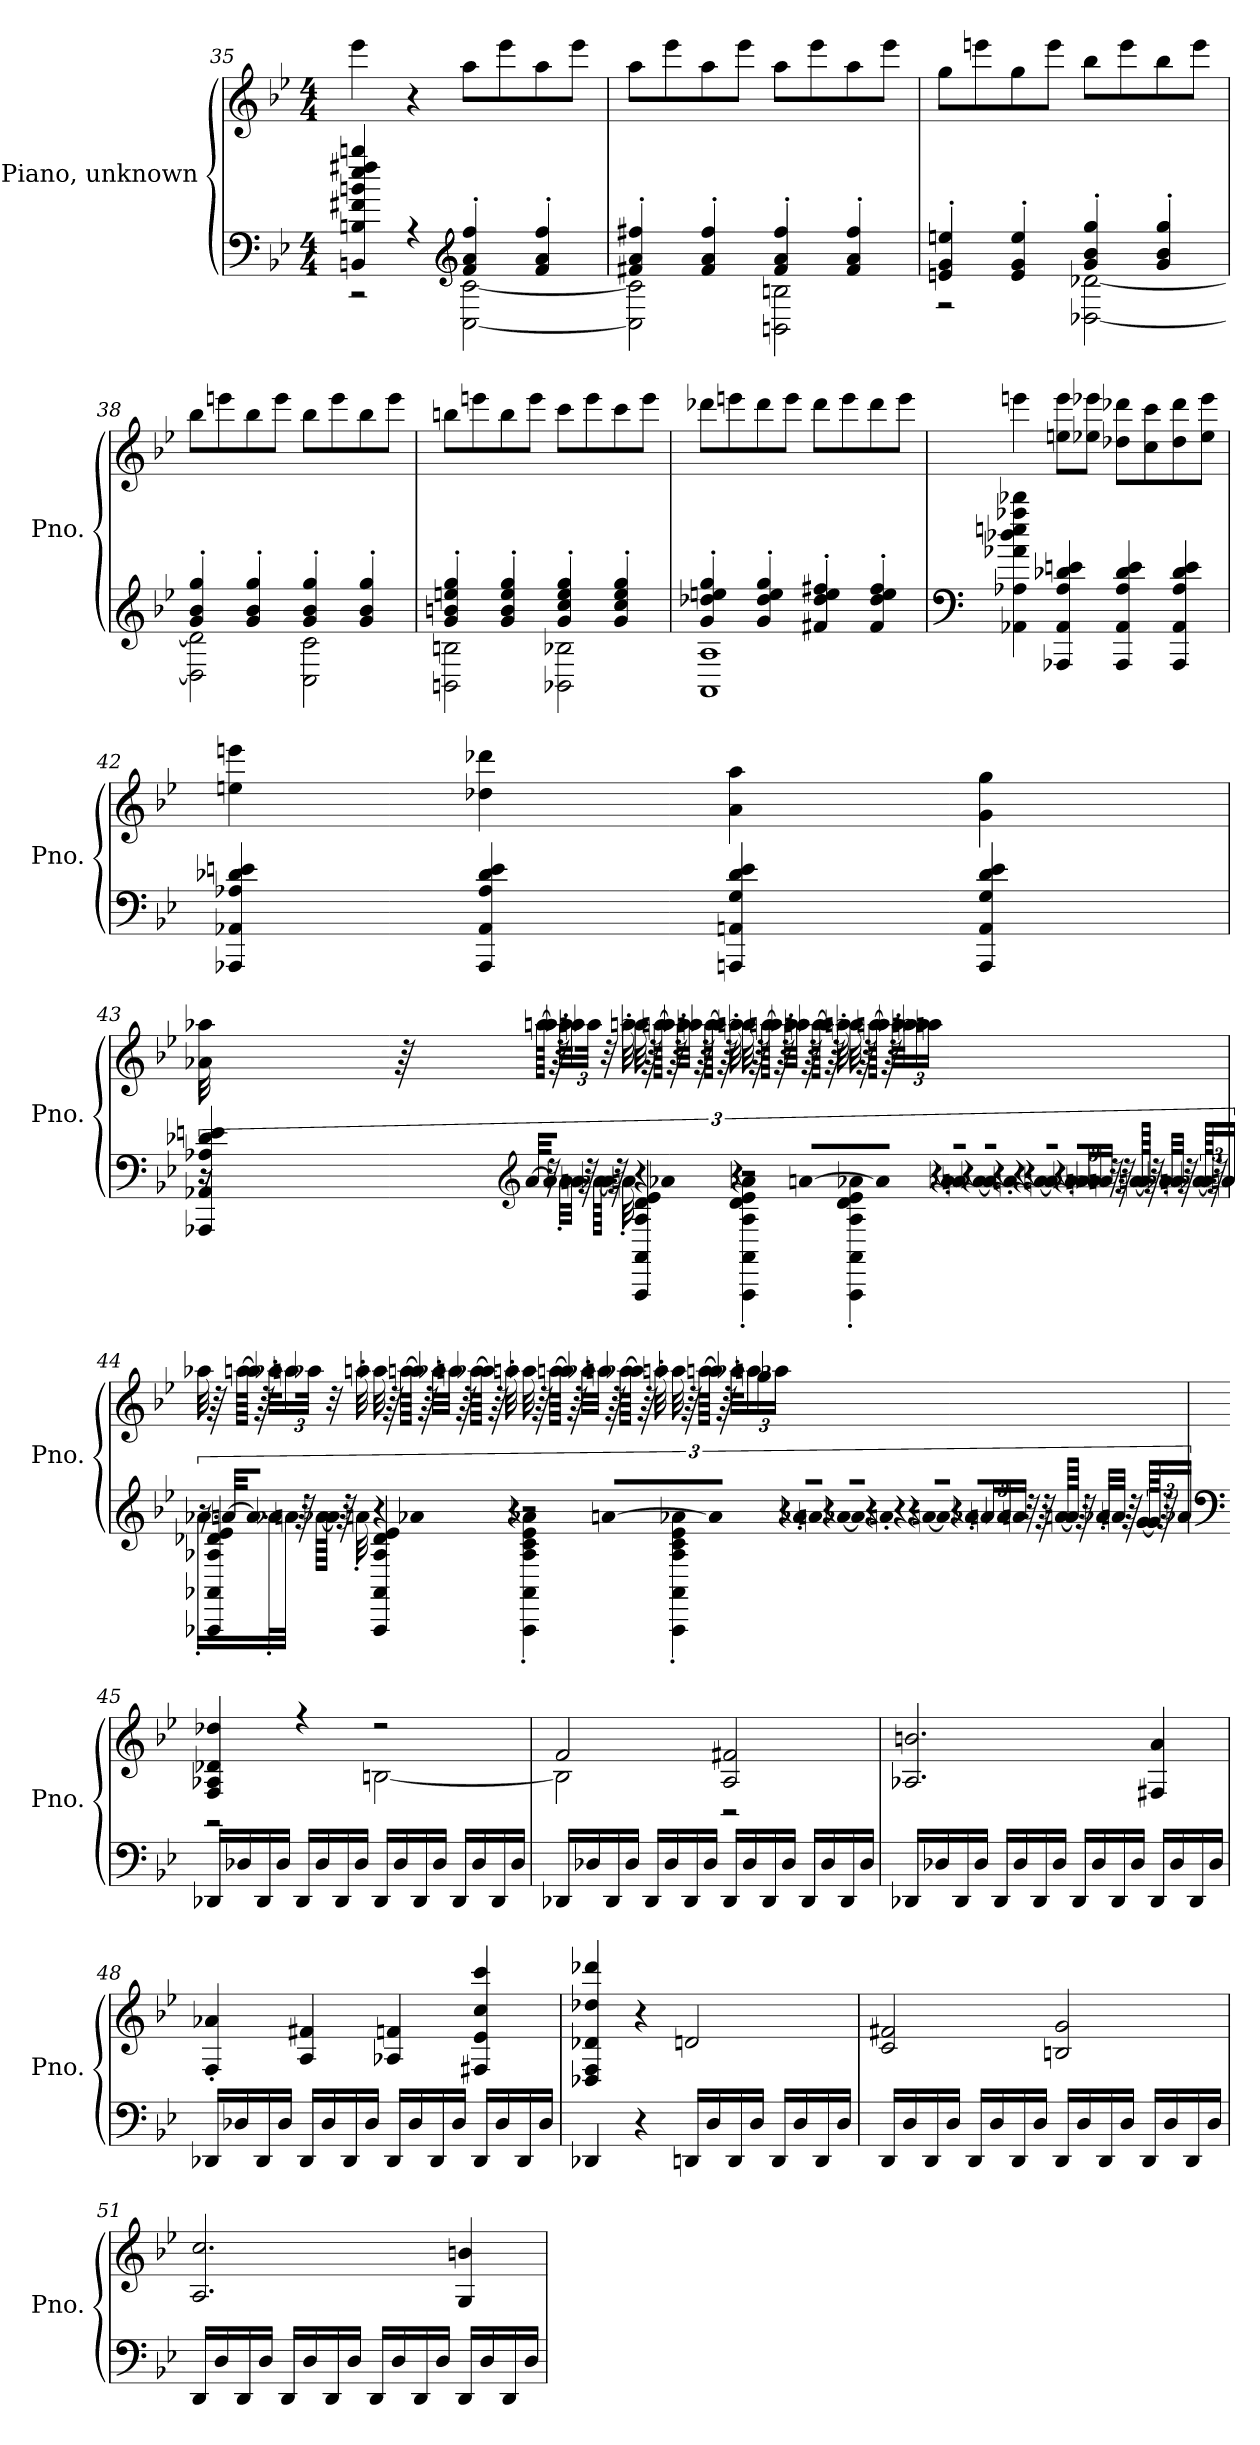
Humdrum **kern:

**kern	**kern
*part1	*part1
*staff2	*staff1
*I"Piano, unknown	*
*I'Pno.	*
!!LO:LB:g=z
*clefF4	*clefG2
*k[b-e-]	*k[b-e-]
*M4/4	*M4/4
=35	=35
*^	*
4BBn/ 4Bn/ 4f#X/ 4bn/ 4ee-/ 4ff#X/ 4bbn/	2r	4eee-\
4r	.	4r
*clefG2	*	*
4f#/' 4a/' 4ff#/'	[2C\ [2c\	8aa\L
.	.	8eee-\
4f#/' 4a/' 4ff#/'	.	8aa\
.	.	8eee-\J
=36	=36	=36
4f#X/' 4a/' 4ff#X/'	2C\] 2c\]	8aa\L
.	.	8eee-\
4f#/' 4a/' 4ff#/'	.	8aa\
.	.	8eee-\J
4f#/' 4a/' 4ff#/'	2BBn\ 2Bn\	8aa\L
.	.	8eee-\
4f#/' 4a/' 4ff#/'	.	8aa\
.	.	8eee-\J
=37	=37	=37
4en/' 4g/' 4een/'	2r	8gg\L
.	.	8eeen\
4e/' 4g/' 4ee/'	.	8gg\
.	.	8eee\J
4g/' 4b-/' 4gg/'	[2D-X\ [2d-X\	8bb-\L
.	.	8eee\
4g/' 4b-/' 4gg/'	.	8bb-\
.	.	8eee\J
!!LO:PB:g=z
=38	=38	=38
4g/' 4b-/' 4gg/'	2D-\] 2d-\]	8bb-\L
.	.	8eeen\
4g/' 4b-/' 4gg/'	.	8bb-\
.	.	8eee\J
4g/' 4b-/' 4gg/'	2C\ 2c\	8bb-\L
.	.	8eee\
4g/' 4b-/' 4gg/'	.	8bb-\
.	.	8eee\J
=39	=39	=39
4g/' 4bn/' 4een/' 4gg/'	2BBn\ 2Bn\	8bbn\L
.	.	8eeen\
4g/' 4b/' 4ee/' 4gg/'	.	8bb\
.	.	8eee\J
4g/' 4cc/' 4ee/' 4gg/'	2BB-X\ 2B-X\	8ccc\L
.	.	8eee\
4g/' 4cc/' 4ee/' 4gg/'	.	8ccc\
.	.	8eee\J
=40	=40	=40
4g/' 4dd-X/' 4een/' 4gg/'	1AA 1A	8ddd-X\L
.	.	8eeen\
4g/' 4dd-/' 4ee/' 4gg/'	.	8ddd-\
.	.	8eee\J
4f#X/' 4dd-/' 4ee/' 4ff#X/'	.	8ddd-\L
.	.	8eee\
4f#/' 4dd-/' 4ee/' 4ff#/'	.	8ddd-\
.	.	8eee\J
*v	*v	*
!!LO:LB:g=z
=41	=41
*clefF4	*
4AA-X\ 4A-X\ 4a-X\ 4dd-X\ 4een\ 4aa-X\ 4ddd-X\	4eeen\
4AAA-X/ 4AA-/ 4A-/ 4d-X/ 4en/	8een\ 8eee\L
.	8ee-X\ 8eee-X\J
4AAA-/ 4AA-/ 4A-/ 4d-/ 4e/	8dd-X\ 8ddd-X\L
.	8cc\ 8ccc\
4AAA-/ 4AA-/ 4A-/ 4d-/ 4e/	8dd-\ 8ddd-\
.	8ee-\ 8eee-\J
=42	=42
4AAA-X/ 4AA-X/ 4A-X/ 4d-X/ 4en/	4een\ 4eeen\
4AAA-/ 4AA-/ 4A-/ 4d-/ 4e/	4dd-X\ 4ddd-X\
4AAAn/ 4AAn/ 4G/ 4d-/ 4e/	4a\ 4aa\
4AAA/ 4AA/ 4G/ 4d-/ 4e/	4g\ 4gg\
!!LO:LB:g=z
=43	=43
*^	*
*	*^	*
24r	16r	4AAA-X/ 4AA-X/ 4A-X/ 4d-X/ 4en/	32a-X\ 32aa-X\
.	.	.	64r
*clefG2	*	*	*
[48a/KKL	.	.	.
.	.	.	[64aan\LLLL
8.a/J]	32r	.	64aa\JJJJ]
.	.	.	64r
.	32a-X'\LLL	.	32aa-X'\KLL
*	*	*	*Xbrackettup
.	32an\JJJ	.	24aan\
.	64r	.	.
.	.	.	48aa-X\JJk
.	[64a-X\LLLL	.	.
.	64a-\JJJJ]	.	32r
.	64r	.	.
.	32an'\	.	32aan'\
32a-X/	4r	4AAA-/ 4AA-/ 4A-/ 4d-/ 4e/	32aa-X\
64r	.	.	64r
[64an/LLLL	.	.	[64aan\LLLL
64a/JJJJ]	.	.	64aa\JJJJ]
64r	.	.	64r
32a-X'/LLL	.	.	32aa-X'\LLL
32an/JJJ	.	.	32aan\JJJ
64r	.	.	64r
[64a-X/LLLL	.	.	[64aa-X\LLLL
64a-/JJJJ]	.	.	64aa-\JJJJ]
64r	.	.	64r
32an'/	.	.	32aan'\
32r	4AAA-\' 4AA-\' 4A-\' 4d-\' 4e\' 4a-X\'	2r	32aa-X\
64r	.	.	64r
[64an/LLLL	.	.	[64aan\LLLL
64a/JJJJ]	.	.	64aa\JJJJ]
64r	.	.	64r
32a-X'/KLL	.	.	32aa-X'\LLL
*Xbrackettup	*	*	*
24an/	.	.	32aan\JJJ
.	.	.	64r
24a-X/	.	.	.
.	.	.	[64aa-X\LLLL
.	.	.	64aa-\JJJJ]
.	.	.	64r
24an/JJ	.	.	.
.	.	.	32aan'\
32r	4AAA-\' 4AA-\' 4A-\' 4d-\' 4e\' 4a-X\'	.	32aa-X\
64r	.	.	64r
[64an/LLLL	.	.	[64aan\LLLL
64a/JJJJ]	.	.	64aa\JJJJ]
64r	.	.	64r
32a-X'/LLL	.	.	32aa-X'\KLL
32an/JJJ	.	.	24aan\
64r	.	.	.
.	.	.	24aa-X\
[64a-X/LLLL	.	.	.
*brackettup	*	*	*
96a-/JJJJ]	.	.	.
96r	.	.	.
24an/	.	.	24aan\JJ
!!LO:LB:g=z
=44	=44	=44	=44
24r	16.a-X'\LL	4AAA-X/ 4AA-X/ 4A-X/ 4d-X/ 4e-/	32aa-X\
.	.	.	64r
[48an/KKL	.	.	.
.	.	.	[64aan\LLLL
8.a/J]	.	.	64aa\JJJJ]
.	.	.	64r
.	32a-X'\L	.	32aa-X'\KLL
.	32an\JJJ	.	24aan\
.	64r	.	.
.	.	.	48aa-X\JJk
.	[64a-X\LLLL	.	.
.	64a-\JJJJ]	.	32r
.	64r	.	.
.	32an'\	.	32aan'\
32a-X/	4r	4AAA-/ 4AA-/ 4A-/ 4d-/ 4e-/	32aa-X\
64r	.	.	64r
[64an/LLLL	.	.	[64aan\LLLL
64a/JJJJ]	.	.	64aa\JJJJ]
64r	.	.	64r
32a-X'/LLL	.	.	32aa-X'\LLL
32an/JJJ	.	.	32aan\JJJ
64r	.	.	64r
[64a-X/LLLL	.	.	[64aa-X\LLLL
64a-/JJJJ]	.	.	64aa-\JJJJ]
64r	.	.	64r
32an'/	.	.	32aan'\
32r	4AAA-\' 4AA-\' 4A-\' 4c\' 4e-\' 4a-X\'	2r	32aa-X\
64r	.	.	64r
[64an/LLLL	.	.	[64aan\LLLL
64a/JJJJ]	.	.	64aa\JJJJ]
64r	.	.	64r
32a-X'/KLL	.	.	32aa-X'\LLL
*Xbrackettup	*	*	*
24an/	.	.	32aan\JJJ
.	.	.	64r
24a-X/	.	.	.
.	.	.	[64aa-X\LLLL
.	.	.	64aa-\JJJJ]
.	.	.	64r
24an/JJ	.	.	.
.	.	.	32aan'\
32r	4AAA-\' 4AA-\' 4A-\' 4c\' 4e-\' 4a-X\'	.	32aa-X\
64r	.	.	64r
[64an/LLLL	.	.	[64aan\LLLL
64a/JJJJ]	.	.	64aa\JJJJ]
64r	.	.	64r
32a-X'/LLL	.	.	32aa-X'\KLL
32an/JJJ	.	.	24aan\
64r	.	.	.
.	.	.	24gg\
[64g/LLLL	.	.	.
*brackettup	*	*	*
96g/JJJJ]	.	.	.
96r	.	.	.
24a-X/	.	.	24aa-X\JJ
*v	*v	*v	*
!!LO:LB:g=z
=45	=45
*clefF4	*
*	*^
16DD-X/LL	4F/ 4A-X/ 4d-X/ 4dd-X/	2r
16D-X/	.	.
16DD-/	.	.
16D-/JJ	.	.
16DD-/LL	4r	.
16D-/	.	.
16DD-/	.	.
16D-/JJ	.	.
16DD-/LL	2r	[2Bn\
16D-/	.	.
16DD-/	.	.
16D-/JJ	.	.
16DD-/LL	.	.
16D-/	.	.
16DD-/	.	.
16D-/JJ	.	.
=46	=46	=46
16DD-X/LL	2f/	2B\]
16D-X/	.	.
16DD-/	.	.
16D-/JJ	.	.
16DD-/LL	.	.
16D-/	.	.
16DD-/	.	.
16D-/JJ	.	.
16DD-/LL	2A/ 2f#X/	2r
16D-/	.	.
16DD-/	.	.
16D-/JJ	.	.
16DD-/LL	.	.
16D-/	.	.
16DD-/	.	.
16D-/JJ	.	.
*	*v	*v
!!LO:LB:g=z
=47	=47
16DD-X/LL	2.A-X/ 2.bn/
16D-X/	.
16DD-/	.
16D-/JJ	.
16DD-/LL	.
16D-/	.
16DD-/	.
16D-/JJ	.
16DD-/LL	.
16D-/	.
16DD-/	.
16D-/JJ	.
16DD-/LL	4F#X/ 4a/
16D-/	.
16DD-/	.
16D-/JJ	.
=48	=48
16DD-X/LL	4F/' 4a-X/'
16D-X/	.
16DD-/	.
16D-/JJ	.
16DD-/LL	4A/ 4f#X/
16D-/	.
16DD-/	.
16D-/JJ	.
16DD-/LL	4A-X/ 4fn/
16D-/	.
16DD-/	.
16D-/JJ	.
16DD-/LL	4F#X/ 4e-/ 4cc/ 4ccc/
16D-/	.
16DD-/	.
16D-/JJ	.
=49	=49
4DD-X/	4D-X/ 4F/ 4d-X/ 4dd-X/ 4ddd-X/
4r	4r
16DDn/LL	2dn/
16D/	.
16DD/	.
16D/JJ	.
16DD/LL	.
16D/	.
16DD/	.
16D/JJ	.
!!LO:PB:g=z
=50	=50
16DD/LL	2c/ 2f#X/
16D/	.
16DD/	.
16D/JJ	.
16DD/LL	.
16D/	.
16DD/	.
16D/JJ	.
16DD/LL	2Bn/ 2g/
16D/	.
16DD/	.
16D/JJ	.
16DD/LL	.
16D/	.
16DD/	.
16D/JJ	.
=51	=51
16DD/LL	2.A/ 2.cc/
16D/	.
16DD/	.
16D/JJ	.
16DD/LL	.
16D/	.
16DD/	.
16D/JJ	.
16DD/LL	.
16D/	.
16DD/	.
16D/JJ	.
16DD/LL	4G/ 4bn/
16D/	.
16DD/	.
16D/JJ	.
=	=
*-	*-
